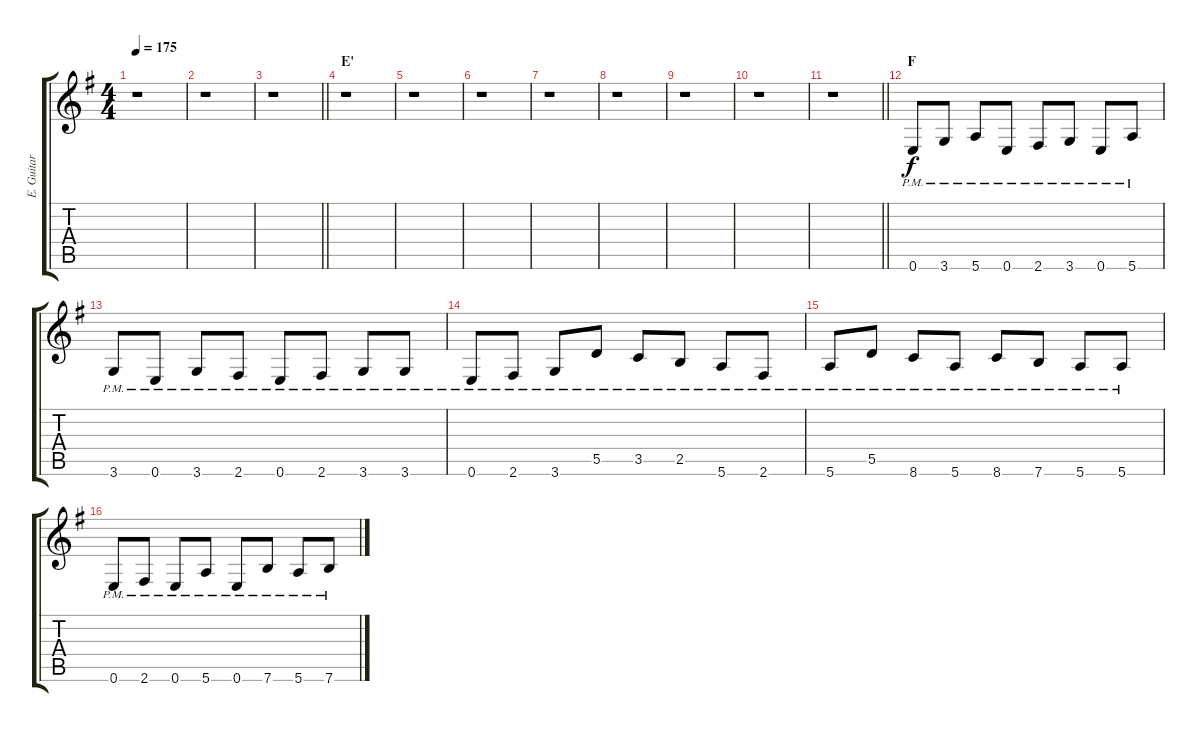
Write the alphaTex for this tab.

\track ("E. Guitar II" "E. Guitar ") {instrument overdrivenguitar}
\staff {score tabs}
\tuning (E4 B3 G3 D3 A2 E2) {hide}
\ts (4 4)
\tempo 175
\clef g2
\ks g
r.1{dy f} |
r.1 |
\barLineRight lightlight
r.1 |
\section ("" "E'")
r.1 |
r.1 |
r.1 |
r.1 |
r.1 |
r.1 |
r.1 |
\barLineRight lightlight
r.1 |
\section ("" "F")
0.6{pm}.8 3.6{pm}.8 5.6{pm}.8 0.6{pm}.8 2.6{pm}.8 3.6{pm}.8 0.6{pm}.8 5.6{pm}.8 |
3.6{pm}.8 0.6{pm}.8 3.6{pm}.8 2.6{pm}.8 0.6{pm}.8 2.6{pm}.8 3.6{pm}.8 3.6{pm}.8 |
0.6{pm}.8 2.6{pm}.8 3.6{pm}.8 5.5{pm}.8 3.5{pm}.8 2.5{pm}.8 5.6{pm}.8 2.6{pm}.8 |
5.6{pm}.8 5.5{pm}.8 8.6{pm}.8 5.6{pm}.8 8.6{pm}.8 7.6{pm}.8 5.6{pm}.8 5.6{pm}.8 |
0.6{pm}.8 2.6{pm}.8 0.6{pm}.8 5.6{pm}.8 0.6{pm}.8 7.6{pm}.8 5.6{pm}.8 7.6{pm}.8
